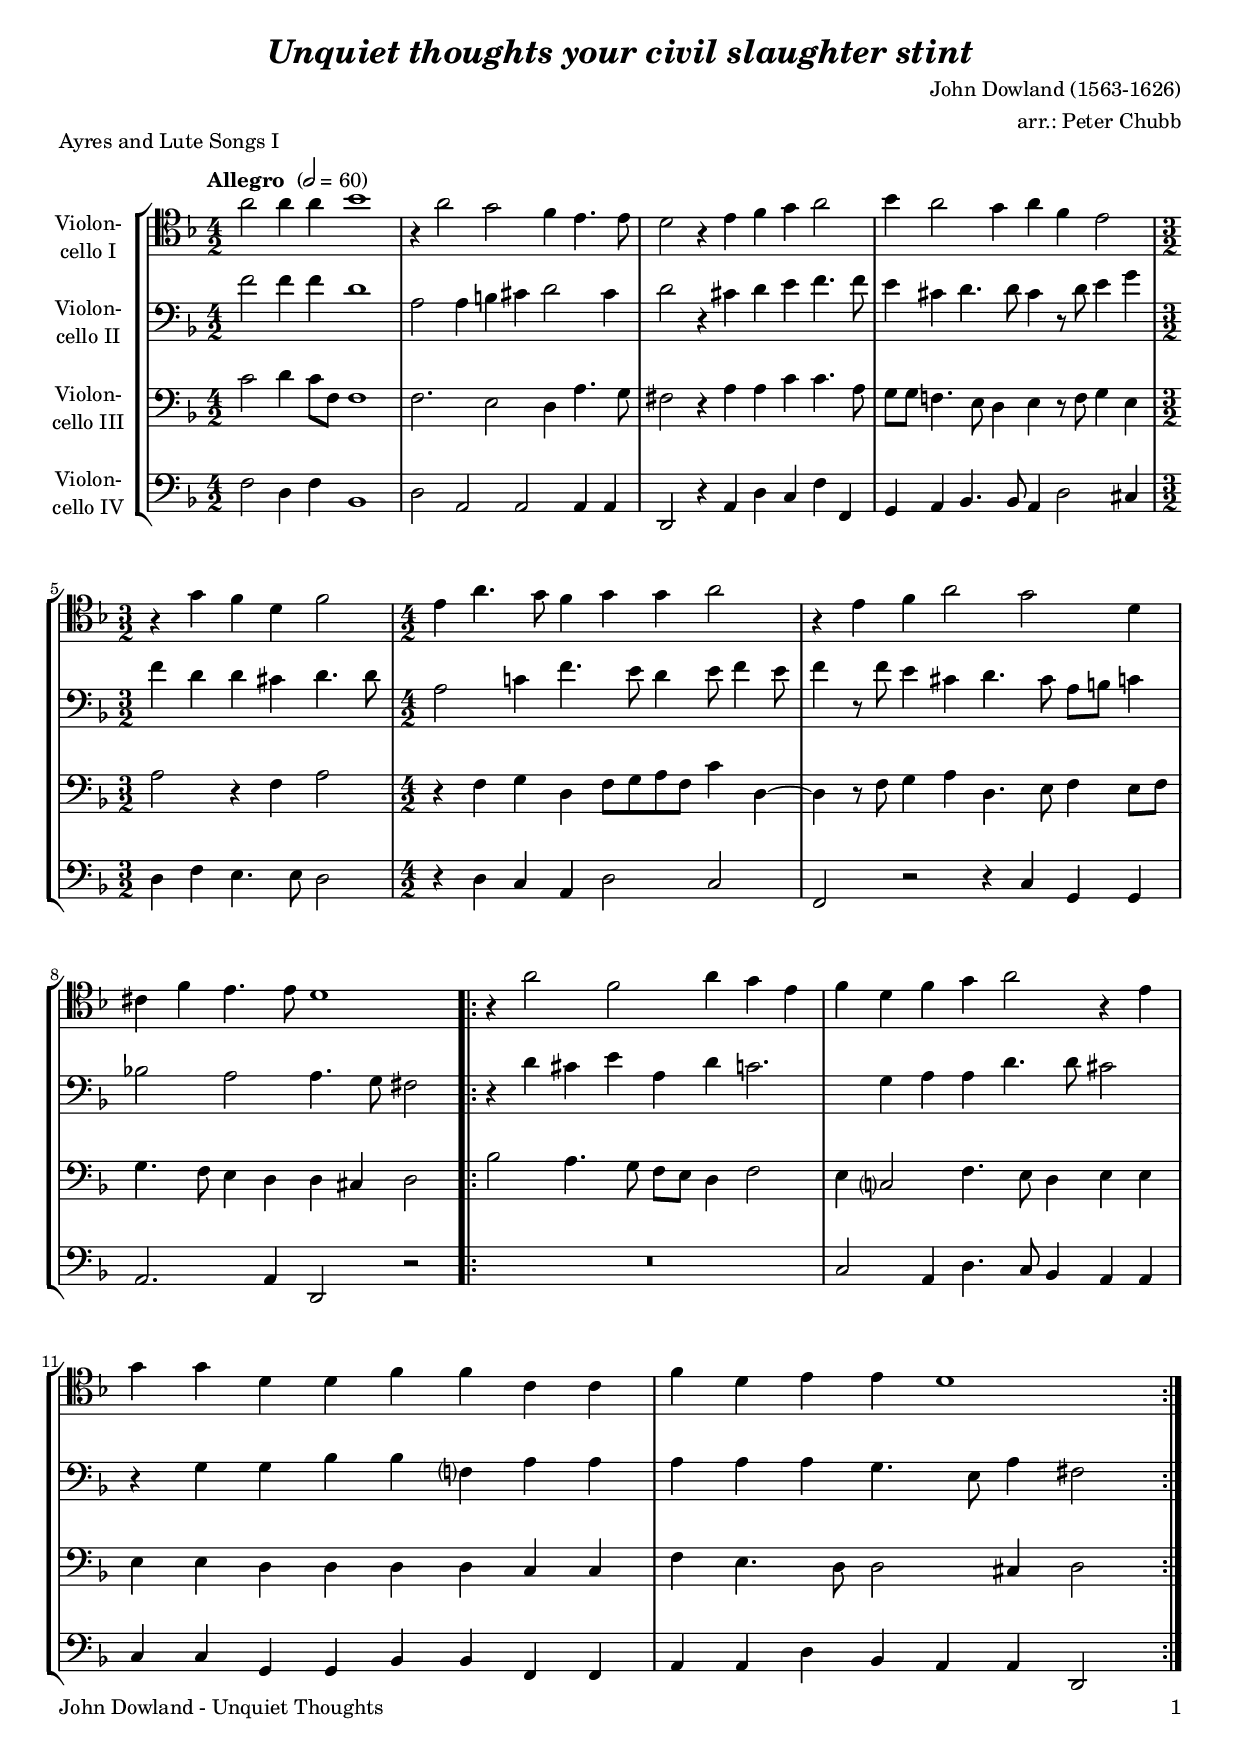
\version "2.22.0"
\include "deutsch.ly"

#(set-global-staff-size 18)

\header {
  title     = \markup \bold \italic "Unquiet thoughts your civil slaughter stint"
  composer  = "John Dowland (1563-1626)"
  arranger  = "arr.: Peter Chubb"
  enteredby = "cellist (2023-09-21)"
  piece     = "Ayres and Lute Songs I"
}

voiceconsts = {
  \key b \major
  \time 4/2
  \clef "bass"
%  \numericTimeSignature
  \compressEmptyMeasures
  % Set default beaming for all staves
%  \set Timing.beamExceptions = #'()
%  \set Timing.baseMoment     = #(ly:make-moment 1 4)
%  \set Timing.beatStructure  = #'(1 1 1)
  \tempo "Allegro " 2=60
}

mist = "string ensemble 1"
mivl = "violin"
miba = "cello"
mipz = "pizzicato strings"

dolc = \markup \italic "dolce"

va = \relative c'' {
  \voiceconsts
  \clef "tenor"
  
  d2 d4 d es1
  r4 d2 c b4 a4. a8
  g2 r4 a b c d2

  es4 d2 c4 d b a2 \time 3/2
  r4 c b g b2 \time 4/2

  a4 d4. c8 b4 c c d2
  r4 a b d2 c g4

  fis b a4. a8 g1
  
  \repeat volta 2 {
    r4 d'2 b d4 c a
    b g b c d2 r4 a

    c c g g b b f f
    b g a a g1
  }
}

vb = \relative c'' {
  \voiceconsts

  b2 b4 b g1
  d2 d4 e fis g2 fis4
  g2 r4 fis g a b4. b8

  a4 fis g4. g8 fis4 r8 g a4 c \time 3/2
  b g g fis g4. g8 \time 4/2

  d2 f!4 b4. a8 g4 a8 b4 a8
  b4 r8 b a4 fis g4. fis8 d e f4

  es!2 d d4. c8 h2
  
  \repeat volta 2 {
    r4 g' fis a d, g f2.
    c4 d d g4. g8 fis2
    r4 c c es es b? d d
    d d d c4. a8 d4 h2
  }
}

vc = \relative c' {
  \voiceconsts

  f2 g4 f8 b, b1
  b2. a2 g4 d'4. c8
  h2 r4 d d f f4. d8

  c c b!4. a8 g4 a r8 b c4 a \time 3/2
  d2 r4 b d2 \time 4/2

  r4 b c g b8 c d b f'4 g,~
  g r8 b c4 d g,4. a8 b4 a8 b

  c4. b8 a4 g g fis g2
  
  \repeat volta 2 {
    es' d4. c8 b a g4 b2
    a4 f?2 b4. a8 g4 a a

    a a g g g g f f
    b a4. g8 g2 fis4 g2
  }
}

vd = \relative c' {
  \voiceconsts

  b2 g4 b es,1
  g2 d d d4 d
  g,2 r4 d' g f b b,

  c d es4. es8 d4 g2 fis4 \time 3/2
  g b a4. a8 g2 \time 4/2

  r4 g f d g2 f
  b, r r4 f' c c

  d2. d4 g,2 r
  
  \repeat volta 2 {
    R\breve
    f'2 d4 g4. f8 es4 d d

    f f c c es es b b
    d d g es d d g,2
  }
}


music = \new StaffGroup <<
      \new Staff {
	\set Staff.midiInstrument = \miba
	\set Staff.instrumentName = \markup \center-column { "Violon-" "cello I" }
	\transpose b f { \va }
      }

      \new Staff {
	\set Staff.midiInstrument = \miba
	\set Staff.instrumentName = \markup \center-column { "Violon-" "cello II" }
	\transpose b f { \vb }
      }

      \new Staff {
	\set Staff.midiInstrument = \miba
	\set Staff.instrumentName = \markup \center-column { "Violon-" "cello III" }
	\transpose b f { \vc }
      }

      \new Staff {
	\set Staff.midiInstrument = \miba
	\set Staff.instrumentName = \markup \center-column { "Violon-" "cello IV" }
	\transpose b f { \vd }
      }
>>

\book {
   \paper {
    print-page-number = ##t
    print-first-page-number = ##t
    ragged-last-bottom = ##f
    oddHeaderMarkup = \markup \null
    evenHeaderMarkup = \markup \null
    oddFooterMarkup = \markup {
      \fill-line {
        \if \should-print-page-number
        "John Dowland - Unquiet Thoughts" \fromproperty #'page:page-number-string
      }
    }
    evenFooterMarkup = \oddFooterMarkup
  } \score {
    \music
    \layout {}
  }

  \score {
    \unfoldRepeats \music

    \midi {
      \context {
        \Score
      }
    }
  }
}